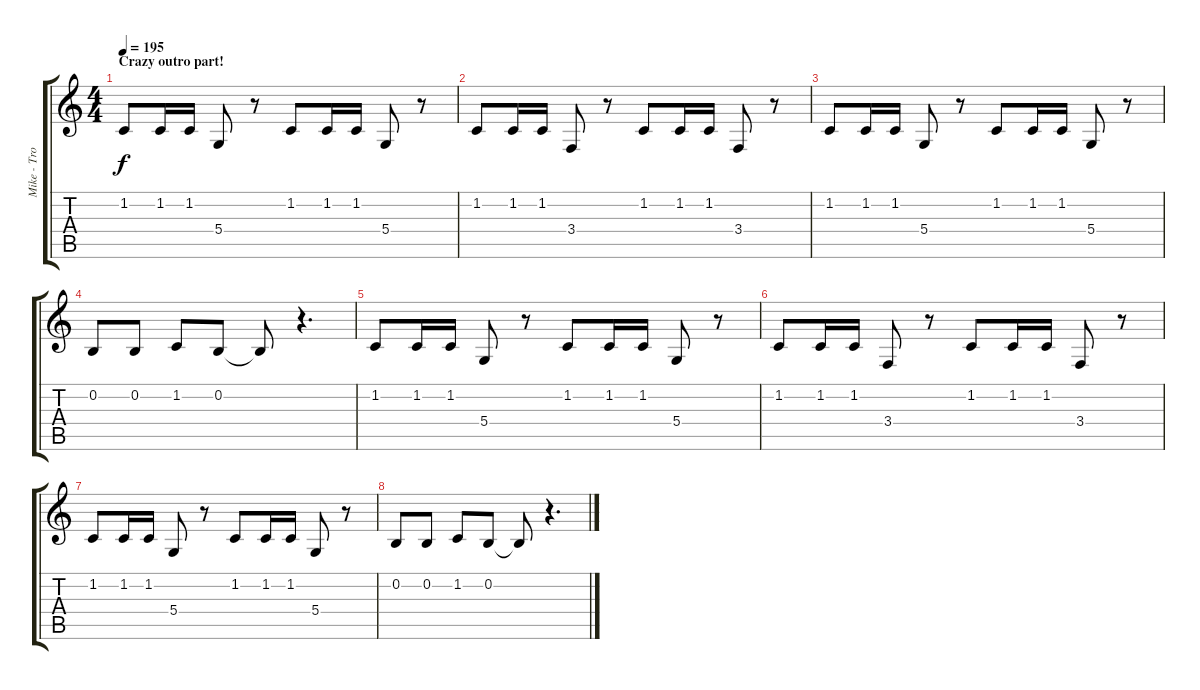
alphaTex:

\track ("Mike - Trombone" "Mike - Tro") {instrument trombone}
\staff {score tabs}
\tuning (E4 B3 G3 D3 A2 E2) {hide}
\ts (4 4)
\section ("" "Crazy outro part!")
\tempo 195
\clef g2
\ks c
1.2.8{dy f} 1.2.16 1.2.16 5.4.8 r.8 1.2.8 1.2.16 1.2.16 5.4.8 r.8 |
1.2.8 1.2.16 1.2.16 3.4.8 r.8 1.2.8 1.2.16 1.2.16 3.4.8 r.8 |
1.2.8 1.2.16 1.2.16 5.4.8 r.8 1.2.8 1.2.16 1.2.16 5.4.8 r.8 |
0.2.8 0.2.8 1.2.8 0.2.8 0.2{t}.8 r.4{d} |
1.2.8 1.2.16 1.2.16 5.4.8 r.8 1.2.8 1.2.16 1.2.16 5.4.8 r.8 |
1.2.8 1.2.16 1.2.16 3.4.8 r.8 1.2.8 1.2.16 1.2.16 3.4.8 r.8 |
1.2.8 1.2.16 1.2.16 5.4.8 r.8 1.2.8 1.2.16 1.2.16 5.4.8 r.8 |
0.2.8 0.2.8 1.2.8 0.2.8 0.2{t}.8 r.4{d}
